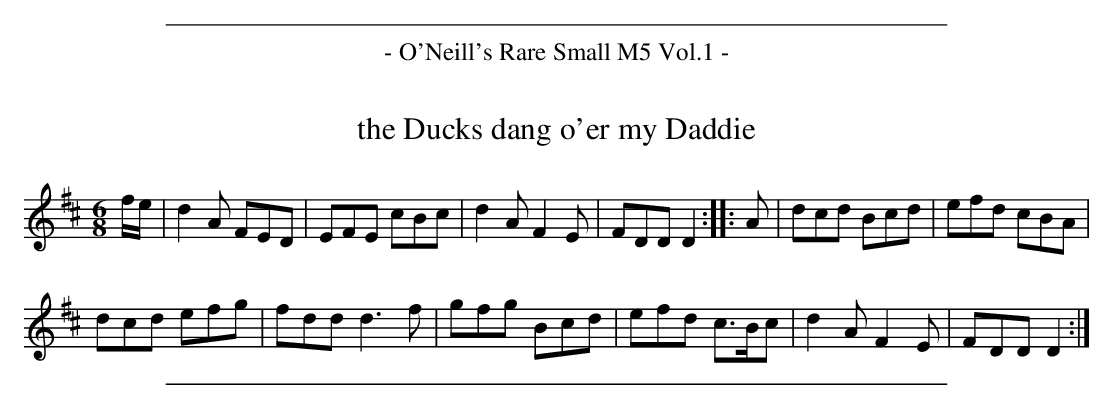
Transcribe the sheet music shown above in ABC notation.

X:1
T: the Ducks dang o'er my Daddie
M: 6/8
L: 1/8
K: D
f/e/ |\
d2A FED | EFE cBc | d2A F2E | FDD D2 :: A | dcd Bcd | efd cBA |
dcd efg | fdd d3f | gfg Bcd | efd c>Bc | d2A F2E | FDD D2 :|
